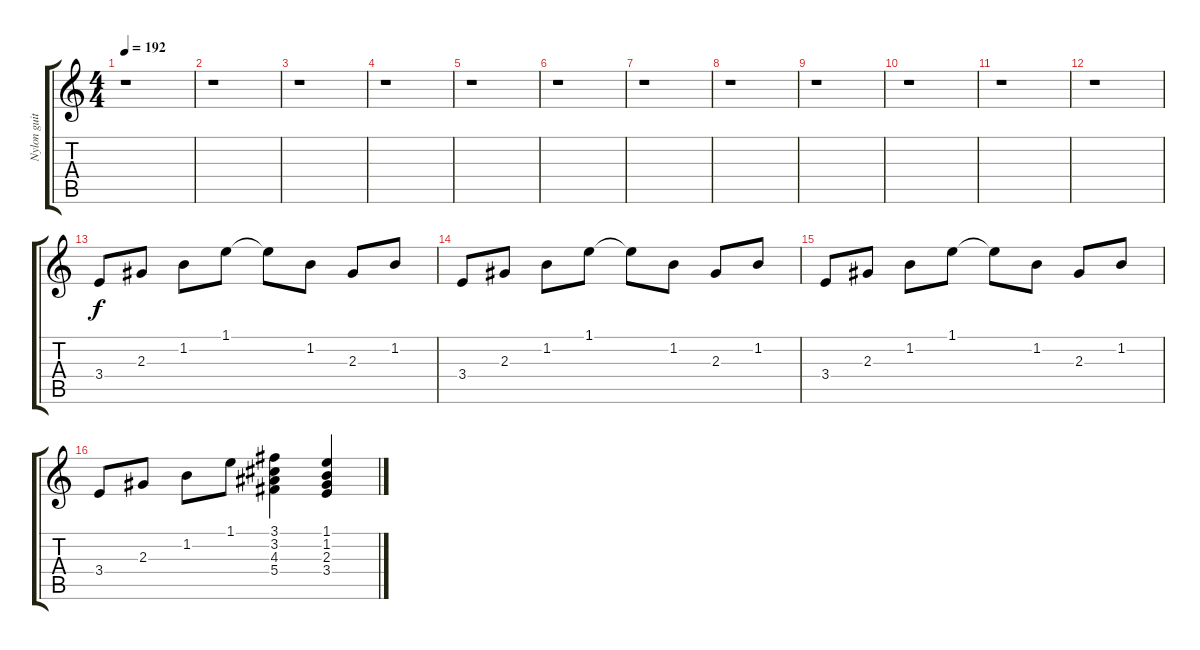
\track ("Nylon guitar 1" "Nylon guit") {instrument acousticguitarnylon}
\staff {score tabs}
\tuning (Eb4 Bb3 Gb3 Db3 Ab2 Eb2) {hide}
\ts (4 4)
\tempo 192
\clef g2
\ks c
r.1{dy f} |
r.1 |
r.1 |
r.1 |
r.1 |
r.1 |
r.1 |
r.1 |
r.1 |
r.1 |
r.1 |
r.1 |
3.4.8 2.3.8 1.2.8 1.1.8 1.1{t}.8 1.2.8 2.3.8 1.2.8 |
3.4.8 2.3.8 1.2.8 1.1.8 1.1{t}.8 1.2.8 2.3.8 1.2.8 |
3.4.8 2.3.8 1.2.8 1.1.8 1.1{t}.8 1.2.8 2.3.8 1.2.8 |
3.4.8 2.3.8 1.2.8 1.1.8 (3.1 3.2 4.3 5.4).4 (1.1 1.2 2.3 3.4).4
